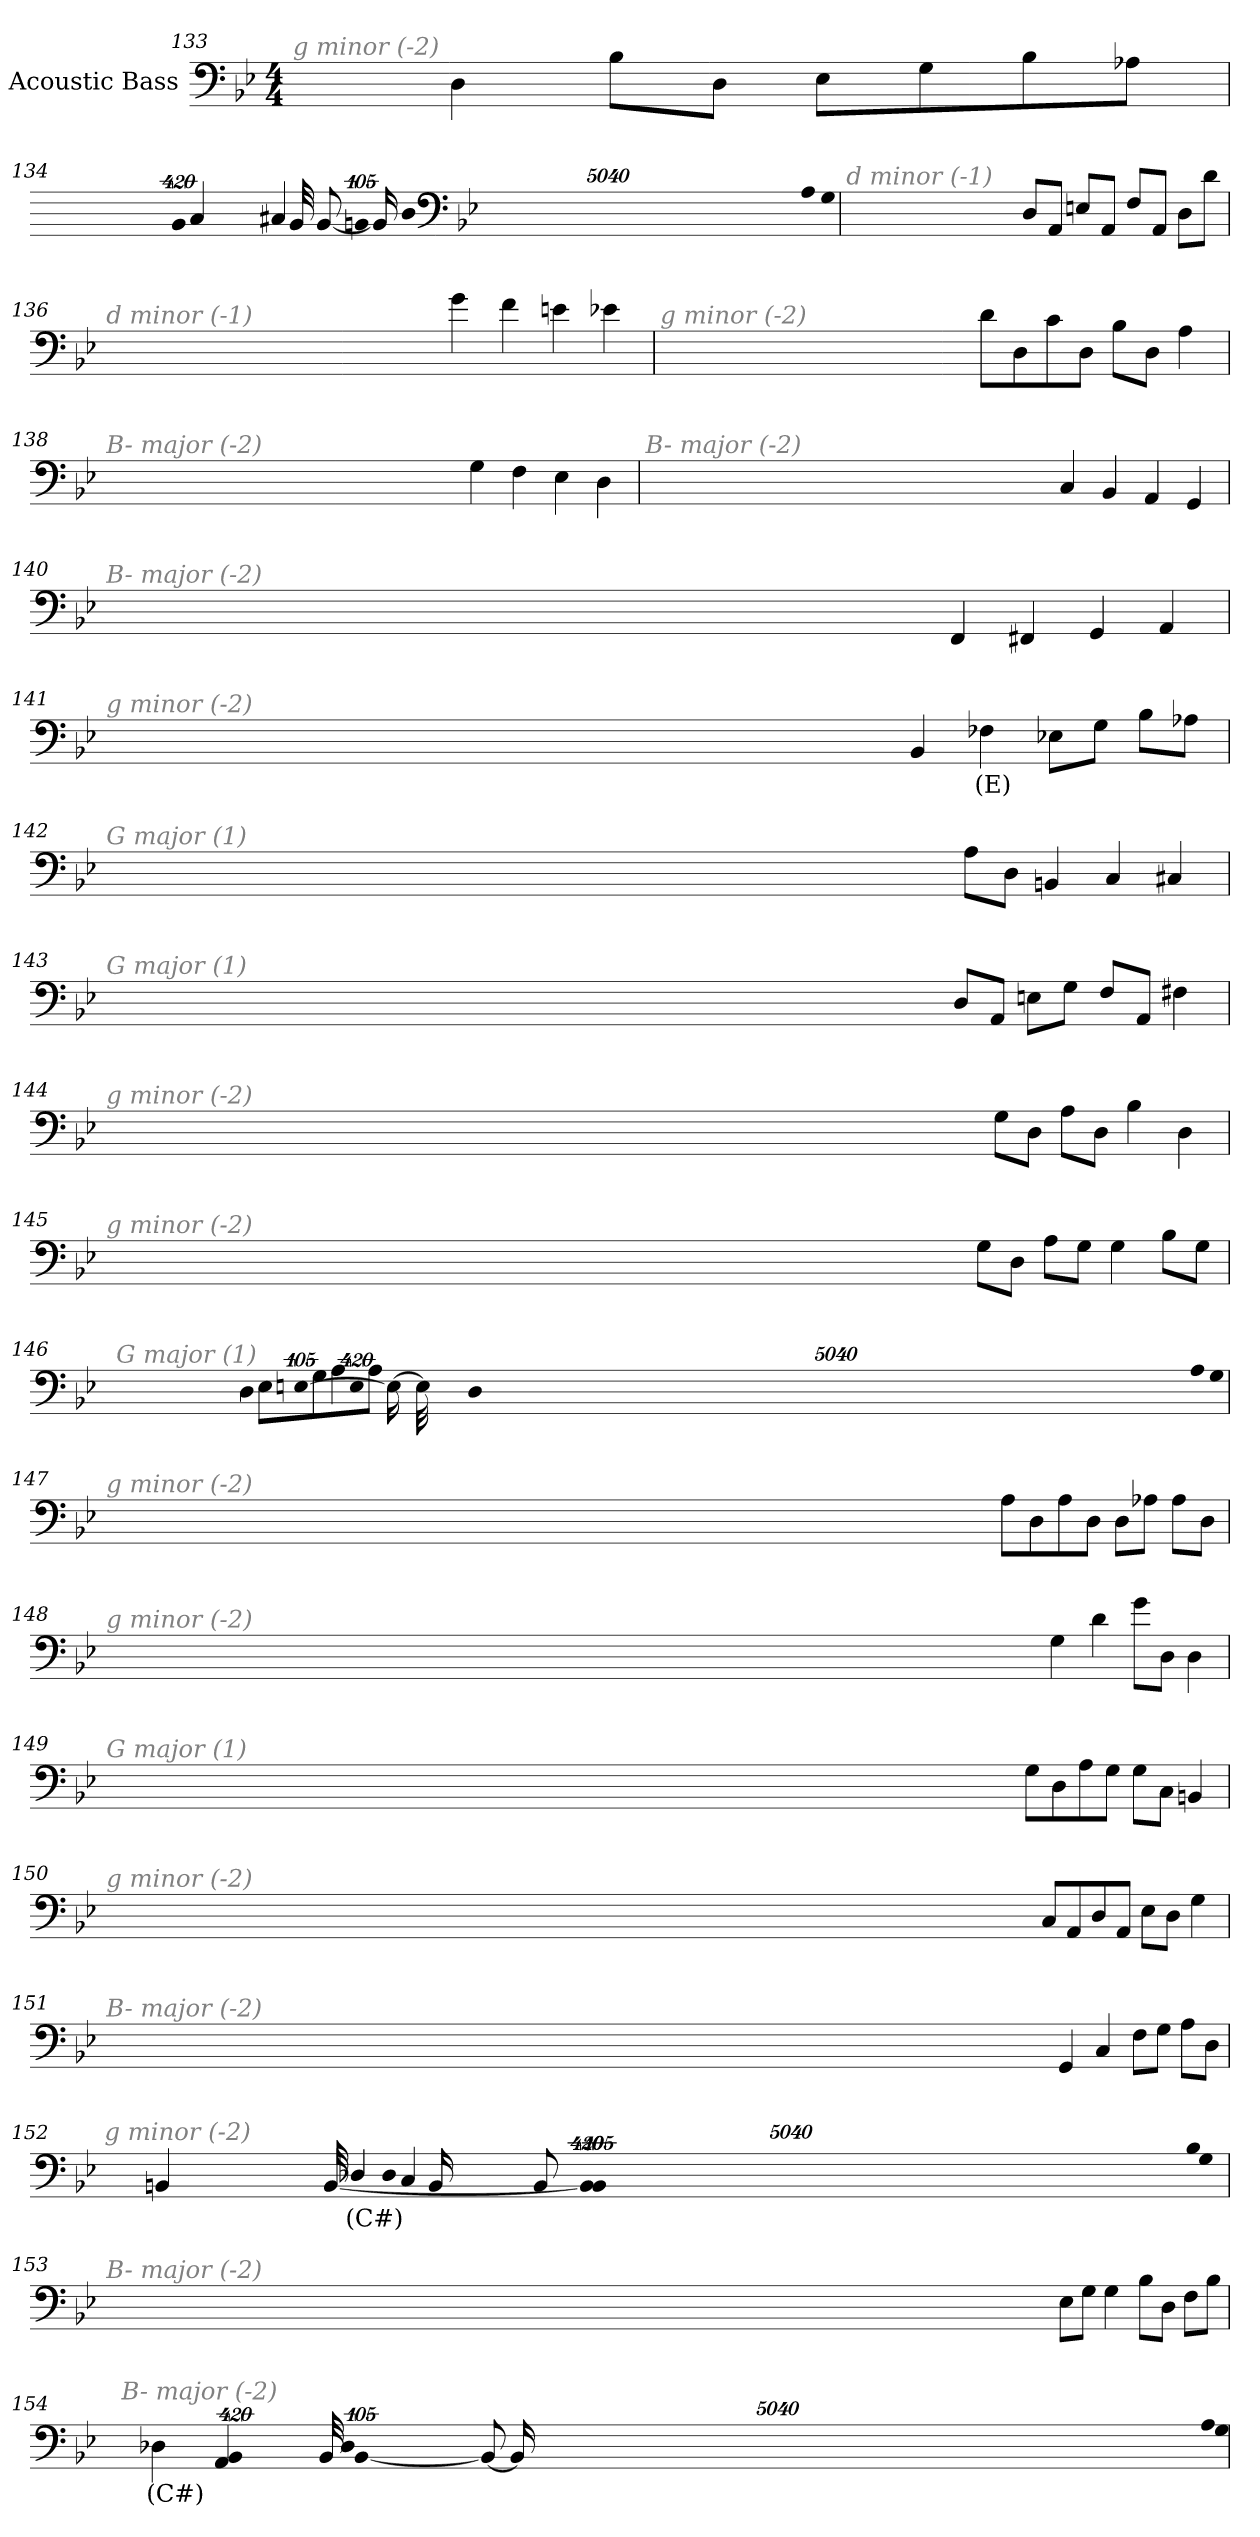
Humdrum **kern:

**kern	**text
*part1	*part1
*staff1	*staff1
*I"Acoustic Bass	*
*clefF4	*
*ITrd7c12	*
*k[b-e-]	*
*B-:	*
*M4/4	*
=133	=133
!LO:TX:i:color=#808080:t=g minor (-2)	!
4DD	.
8BB-L	.
8DDJ	.
8EE-L	.
8GG	.
8BB-	.
8AA-XJ	.
=134	=134
!LO:TX:i:color=#808080:t=G major (1)	!
!LO:N:vis=8	!
40320%3347AAL	.
!LO:N:vis=8	!
40320%3347GG	.
!LO:N:vis=8	!
40320%3347DDJ	.
!LO:N:vis=1024	!
[13440%13BBBn	.
8BBB_	.
16BBB_	.
32BBB_	.
!LO:N:vis=1024%31	!
13440%407BBB]	.
4CC	.
4CC#X	.
=135	=135
!LO:TX:i:color=#808080:t=d minor (-1)	!
8DDL	.
8AAAJ	.
8EEnL	.
8AAAJ	.
8FFL	.
8AAAJ	.
8DDL	.
8DJ	.
=136	=136
!LO:TX:i:color=#808080:t=d minor (-1)	!
4G	.
4F	.
4En	.
4E-X	.
=137	=137
!LO:TX:i:color=#808080:t=g minor (-2)	!
8DL	.
8DD	.
8C	.
8DDJ	.
8BB-L	.
8DDJ	.
4AA	.
=138	=138
!LO:TX:i:color=#808080:t=B- major (-2)	!
4GG	.
4FF	.
4EE-	.
4DD	.
=139	=139
!LO:TX:i:color=#808080:t=B- major (-2)	!
4CC	.
4BBB-	.
4AAA	.
4GGG	.
=140	=140
!LO:TX:i:color=#808080:t=B- major (-2)	!
4FFF	.
4FFF#X	.
4GGG	.
4AAA	.
=141	=141
!LO:TX:i:color=#808080:t=g minor (-2)	!
4BBB-	.
4FF-Xi	(E)
8EE-XL	.
8GGJ	.
8BB-L	.
8AA-XJ	.
=142	=142
!LO:TX:i:color=#808080:t=G major (1)	!
8AAL	.
8DDJ	.
4BBBn	.
4CC	.
4CC#X	.
=143	=143
!LO:TX:i:color=#808080:t=G major (1)	!
8DDL	.
8AAAJ	.
8EEnL	.
8GGJ	.
8FFL	.
8AAAJ	.
4FF#X	.
=144	=144
!LO:TX:i:color=#808080:t=g minor (-2)	!
8GGL	.
8DDJ	.
8AAL	.
8DDJ	.
4BB-	.
4DD	.
=145	=145
!LO:TX:i:color=#808080:t=g minor (-2)	!
8GGL	.
8DDJ	.
8AAL	.
8GGJ	.
4GG	.
8BB-L	.
8GGJ	.
=146	=146
!LO:TX:i:color=#808080:t=G major (1)	!
!LO:N:vis=8	!
40320%3347AAL	.
!LO:N:vis=8	!
40320%3347GG	.
!LO:N:vis=8	!
40320%3347DDJ	.
!LO:N:vis=1024	!
[13440%13EEnL	.
16EEL_	.
32EEL_	.
!LO:N:vis=1024%31	!
13440%407EEL]	.
8GGJ	.
8AAL	.
8DDJ	.
8EEL	.
8AAJ	.
=147	=147
!LO:TX:i:color=#808080:t=g minor (-2)	!
8AAL	.
8DD	.
8AA	.
8DDJ	.
8DDL	.
8AA-XJ	.
8AA-L	.
8DDJ	.
=148	=148
!LO:TX:i:color=#808080:t=g minor (-2)	!
4GG	.
4D	.
8GL	.
8DDJ	.
4DD	.
=149	=149
!LO:TX:i:color=#808080:t=G major (1)	!
8GGL	.
8DD	.
8AA	.
8GGJ	.
8GGL	.
8CCJ	.
4BBBn	.
=150	=150
!LO:TX:i:color=#808080:t=g minor (-2)	!
8CCL	.
8AAA	.
8DD	.
8AAAJ	.
8EE-L	.
8DDJ	.
4GG	.
=151	=151
!LO:TX:i:color=#808080:t=B- major (-2)	!
4GGG	.
4CC	.
8FFL	.
8GGJ	.
8AAL	.
8DDJ	.
=152	=152
!LO:TX:i:color=#808080:t=g minor (-2)	!
!LO:N:vis=8	!
40320%3347BB-L	.
!LO:N:vis=8	!
40320%3347GG	.
!LO:N:vis=8	!
40320%3347DDJ	.
!LO:N:vis=1024	!
[13440%13BBB-	.
8BBB-_	.
16BBB-_	.
32BBB-_	.
!LO:N:vis=1024%31	!
13440%407BBB-]	.
4BBBn	.
8CCL	.
8DD-XjJ	(C#)
=153	=153
!LO:TX:i:color=#808080:t=B- major (-2)	!
8EE-L	.
8GGJ	.
4GG	.
8BB-L	.
8DDJ	.
8FFL	.
8BB-J	.
=154	=154
!LO:TX:i:color=#808080:t=B- major (-2)	!
!LO:N:vis=8	!
40320%3347AAL	.
!LO:N:vis=8	!
40320%3347GG	.
!LO:N:vis=8	!
40320%3347DDJ	.
!LO:N:vis=1024	!
[13440%13BBB-	.
8BBB-_	.
16BBB-_	.
32BBB-_	.
!LO:N:vis=1024%31	!
13440%407BBB-]	.
4AAA	.
4DD-Xi	(C#)
=	=
*-	*-
